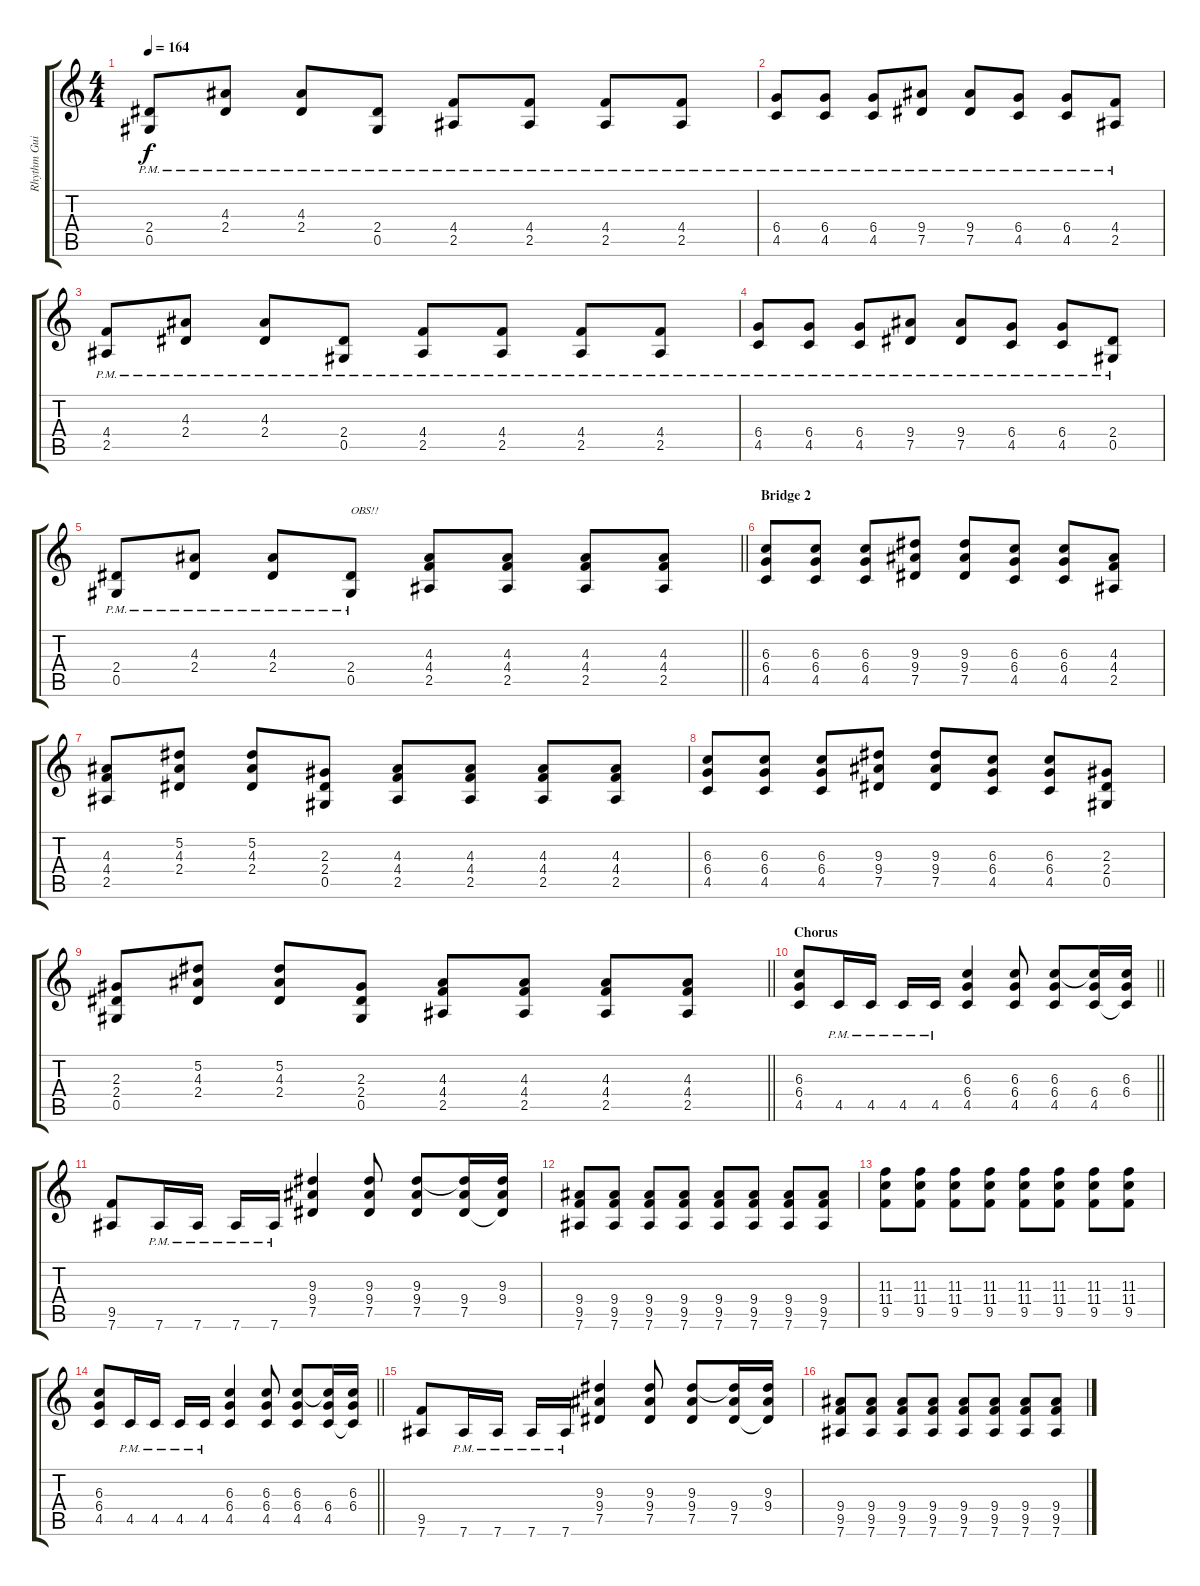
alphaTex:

\track ("Rhythm Guitar - Daniel Coddaire" "Rhythm Gui") {instrument distortionguitar}
\staff {score tabs}
\tuning (Eb4 Bb3 Gb3 Db3 Ab2 Eb2) {hide}
\ts (4 4)
\tempo 164
\clef g2
\ks c
(2.4{pm} 0.5{pm}).8{dy f} (4.3{pm} 2.4{pm}).8 (4.3{pm} 2.4{pm}).8 (2.4{pm} 0.5{pm}).8 (4.4{pm} 2.5{pm}).8 (4.4{pm} 2.5{pm}).8 (4.4{pm} 2.5{pm}).8 (4.4{pm} 2.5{pm}).8 |
(6.4{pm} 4.5{pm}).8 (6.4{pm} 4.5{pm}).8 (6.4{pm} 4.5{pm}).8 (9.4{pm} 7.5{pm}).8 (9.4{pm} 7.5{pm}).8 (6.4{pm} 4.5{pm}).8 (6.4{pm} 4.5{pm}).8 (4.4{pm} 2.5{pm}).8 |
(4.4{pm} 2.5{pm}).8 (4.3{pm} 2.4{pm}).8 (4.3{pm} 2.4{pm}).8 (2.4{pm} 0.5{pm}).8 (4.4{pm} 2.5{pm}).8 (4.4{pm} 2.5{pm}).8 (4.4{pm} 2.5{pm}).8 (4.4{pm} 2.5{pm}).8 |
(6.4{pm} 4.5{pm}).8 (6.4{pm} 4.5{pm}).8 (6.4{pm} 4.5{pm}).8 (9.4{pm} 7.5{pm}).8 (9.4{pm} 7.5{pm}).8 (6.4{pm} 4.5{pm}).8 (6.4{pm} 4.5{pm}).8 (2.4{pm} 0.5{pm}).8 |
\barLineRight lightlight
(2.4{pm} 0.5{pm}).8 (4.3{pm} 2.4{pm}).8 (4.3{pm} 2.4{pm}).8 (2.4{pm} 0.5{pm}).8{txt "OBS!!"} (4.3 4.4 2.5).8 (4.3 4.4 2.5).8 (4.3 4.4 2.5).8 (4.3 4.4 2.5).8 |
\section ("" "Bridge 2")
(6.3 6.4 4.5).8 (6.3 6.4 4.5).8 (6.3 6.4 4.5).8 (9.3 9.4 7.5).8 (9.3 9.4 7.5).8 (6.3 6.4 4.5).8 (6.3 6.4 4.5).8 (4.3 4.4 2.5).8 |
(4.3 4.4 2.5).8 (5.2 4.3 2.4).8 (5.2 4.3 2.4).8 (2.3 2.4 0.5).8 (4.3 4.4 2.5).8 (4.3 4.4 2.5).8 (4.3 4.4 2.5).8 (4.3 4.4 2.5).8 |
(6.3 6.4 4.5).8 (6.3 6.4 4.5).8 (6.3 6.4 4.5).8 (9.3 9.4 7.5).8 (9.3 9.4 7.5).8 (6.3 6.4 4.5).8 (6.3 6.4 4.5).8 (2.3 2.4 0.5).8 |
\barLineRight lightlight
(2.3 2.4 0.5).8 (5.2 4.3 2.4).8 (5.2 4.3 2.4).8 (2.3 2.4 0.5).8 (4.3 4.4 2.5).8 (4.3 4.4 2.5).8 (4.3 4.4 2.5).8 (4.3 4.4 2.5).8 |
\section ("" "Chorus")
\barLineRight lightlight
(6.3 6.4 4.5).8 4.5{pm}.16 4.5{pm}.16 4.5{pm}.16 4.5{pm}.16 (6.3 6.4 4.5).4 (6.3 6.4 4.5).8 (6.3 6.4 4.5).8 (6.3{t} 6.4 4.5).16 (6.3 6.4 4.5{t}).16 |
(9.5 7.6).8 7.6{pm}.16 7.6{pm}.16 7.6{pm}.16 7.6{pm}.16 (9.3 9.4 7.5).4 (9.3 9.4 7.5).8 (9.3 9.4 7.5).8 (9.3{t} 9.4 7.5).16 (9.3 9.4 7.5{t}).16 |
(9.4 9.5 7.6).8 (9.4 9.5 7.6).8 (9.4 9.5 7.6).8 (9.4 9.5 7.6).8 (9.4 9.5 7.6).8 (9.4 9.5 7.6).8 (9.4 9.5 7.6).8 (9.4 9.5 7.6).8 |
(11.3 11.4 9.5).8 (11.3 11.4 9.5).8 (11.3 11.4 9.5).8 (11.3 11.4 9.5).8 (11.3 11.4 9.5).8 (11.3 11.4 9.5).8 (11.3 11.4 9.5).8 (11.3 11.4 9.5).8 |
\barLineRight lightlight
(6.3 6.4 4.5).8 4.5{pm}.16 4.5{pm}.16 4.5{pm}.16 4.5{pm}.16 (6.3 6.4 4.5).4 (6.3 6.4 4.5).8 (6.3 6.4 4.5).8 (6.3{t} 6.4 4.5).16 (6.3 6.4 4.5{t}).16 |
(9.5 7.6).8 7.6{pm}.16 7.6{pm}.16 7.6{pm}.16 7.6{pm}.16 (9.3 9.4 7.5).4 (9.3 9.4 7.5).8 (9.3 9.4 7.5).8 (9.3{t} 9.4 7.5).16 (9.3 9.4 7.5{t}).16 |
(9.4 9.5 7.6).8 (9.4 9.5 7.6).8 (9.4 9.5 7.6).8 (9.4 9.5 7.6).8 (9.4 9.5 7.6).8 (9.4 9.5 7.6).8 (9.4 9.5 7.6).8 (9.4 9.5 7.6).8
